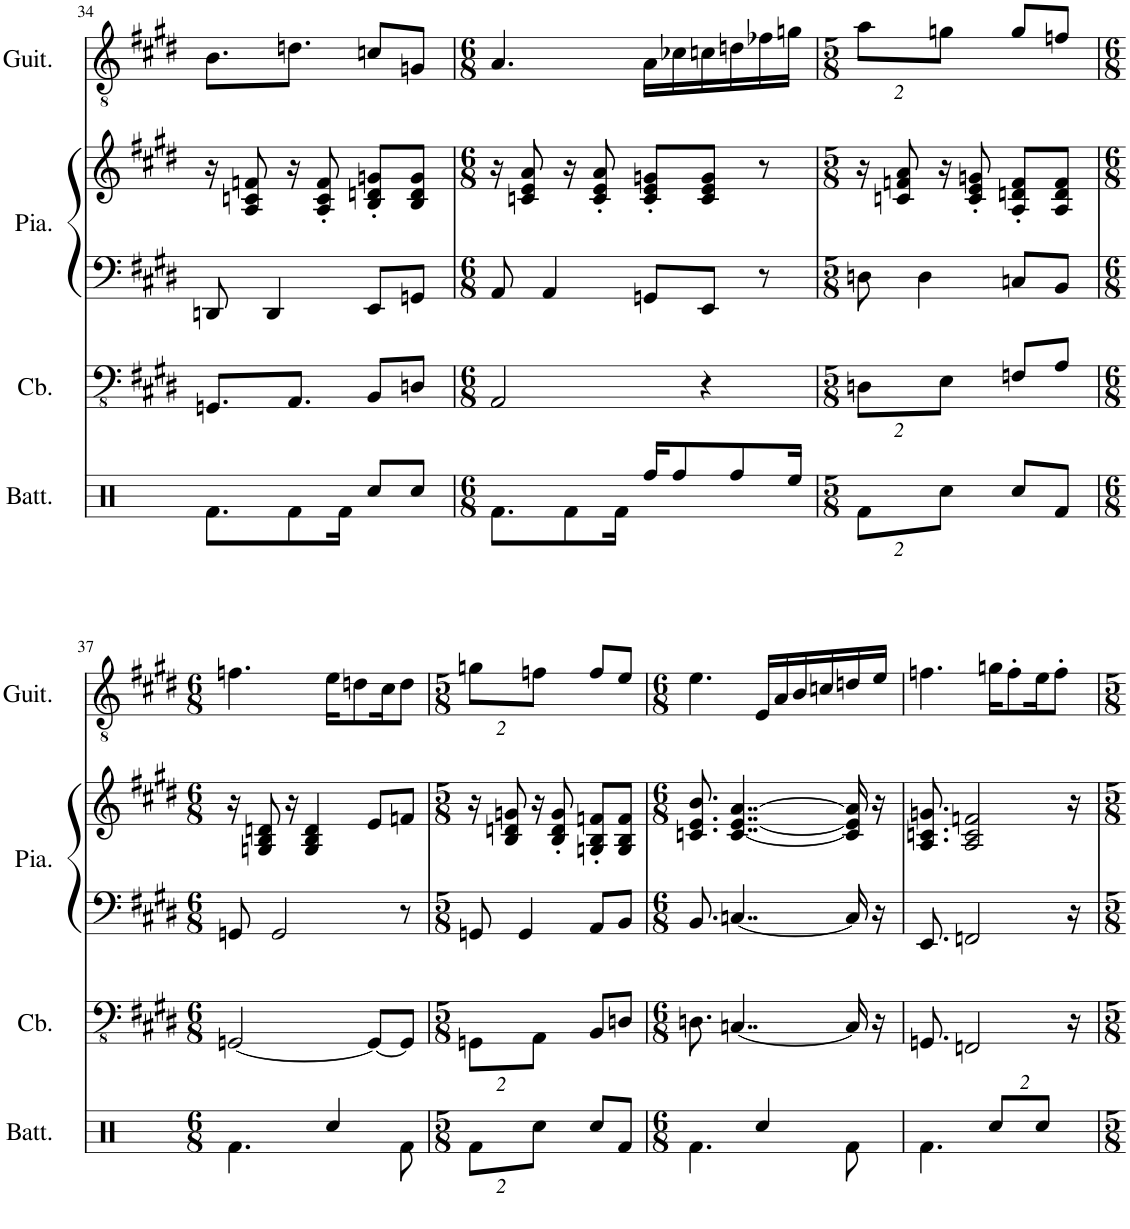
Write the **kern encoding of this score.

**kern	**kern	**kern	**kern	**kern
*part4	*part3	*part2	*part2	*part1
*staff5	*staff4	*staff3	*staff2	*staff1
*I"Batterie	*I"Contrebasse	*I"Piano	*	*I"Guitare classique
*I'Batt.	*I'Cb.	*I'Pia.	*	*I'Guit.
!!LO:PB:g=z
*clefX	*clefFv4	*clefF4	*clefG2	*clefGv2
*k[]	*k[f#c#g#d#]	*k[f#c#g#d#]	*k[f#c#g#d#]	*k[f#c#g#d#]
*M5/8	*M5/8	*M5/8	*M5/8	*M5/8
=34	=34	=34	=34	=34
8.Rf\L	8.GGGn/L	8DDn/	16r	8.B\L
.	.	.	8A/ 8cn/ 8fn/	.
.	.	4DD/	.	.
8Rf\	8.AAA/J	.	16r	8.dn\J
.	.	.	8A/' 8c/' 8f/'	.
16Rf\Jk	.	.	.	.
8Rcc/L	8BBB/L	8EE/L	8B/' 8dn/' 8gn/'L	8cn/L
8Rcc/J	8DDn/J	8GGn/J	8B/ 8d/ 8g/J	8Gn/J
=35	=35	=35	=35	=35
*M6/8	*M6/8	*M6/8	*M6/8	*M6/8
8.Rf\L	2AAA/	8AA/	16r	4.A/
.	.	.	8cn/ 8e/ 8a/	.
.	.	4AA/	.	.
8Rf\	.	.	16r	.
.	.	.	8c/' 8e/' 8a/'	.
16Rf\Jk	.	.	.	.
16Rff/KL	.	8GGn/L	8c/' 8e/' 8gn/'L	16A\LL
8Rff/	.	.	.	16c-X\
.	4r	8EE/J	8c/ 8e/ 8g/J	16cn\
8Rff/	.	.	.	16dn\
.	.	8r	8r	16f-X\
16Ree/Jk	.	.	.	16gn\JJ
=36	=36	=36	=36	=36
*M5/8	*M5/8	*M5/8	*M5/8	*M5/8
*Xbrackettup	*Xbrackettup	*	*	*Xbrackettup
16%3Rf\L	16%3DDn\L	8Dn\	16r	16%3a\L
.	.	.	8cn/ 8fn/ 8a/	.
.	.	4D\	.	.
16%3Rcc\J	16%3EE\J	.	16r	16%3gn\J
.	.	.	8c/' 8e/' 8gn/'	.
8Rcc/L	8FFn/L	8Cn/L	8A/' 8dn/' 8f/'L	8g/L
8Rf/J	8AA/J	8BB/J	8A/ 8d/ 8f/J	8fn/J
!!LO:LB:g=z
=37	=37	=37	=37	=37
*M6/8	*M6/8	*M6/8	*M6/8	*M6/8
4.Rf\	[2GGGn/	8GGn/	16r	4.fn\
.	.	.	8Gn/ 8B/ 8dn/	.
.	.	2GG/	.	.
.	.	.	16r	.
.	.	.	4G/ 4B/ 4d/	.
4Rcc/	.	.	.	16e\KL
.	.	.	.	8dn\
.	8GGG/L_	.	8e/L	.
.	.	.	.	16c#\K
8Rf\	8GGG/J]	8r	8fn/J	8d\J
=38	=38	=38	=38	=38
*M5/8	*M5/8	*M5/8	*M5/8	*M5/8
16%3Rf\L	16%3GGGn\L	8GGn/	16r	16%3gn\L
.	.	.	8B/ 8dn/ 8gn/	.
.	.	4GG/	.	.
16%3Rcc\J	16%3AAA\J	.	16r	16%3fn\J
.	.	.	8B/' 8d/' 8g/'	.
8Rcc/L	8BBB/L	8AA/L	8Gn/' 8B/' 8fn/'L	8f/L
8Rf/J	8DDn/J	8BB/J	8G/ 8B/ 8f/J	8e/J
=39	=39	=39	=39	=39
*M6/8	*M6/8	*M6/8	*M6/8	*M6/8
4.Rf\	8.DDn\	8.BB/	8.cn/ 8.e/ 8.b/	4.e\
.	[4..CCn/	[4..Cn/	[4..c/ [4..e/ [4..a/	.
4Rcc/	.	.	.	16E/LL
.	.	.	.	16A/
.	.	.	.	16B/
.	.	.	.	16cn/
8Rf\	16CC/]	16C/]	16c/] 16e/] 16a/]	16dn/
.	16r	16r	16r	16e/JJ
=40	=40	=40	=40	=40
4.Rf\	8.GGGn/	8.EE/	8.A/ 8.cn/ 8.gn/	4.fn\
.	2FFFn/	2FFn/	2A/ 2c/ 2fn/	.
16%3Rcc/L	.	.	.	16gn\KL
.	.	.	.	8f'\
16%3Rcc/J	.	.	.	16e\K
.	.	.	.	8f'\J
.	16r	16r	16r	.
=	=	=	=	=
*-	*-	*-	*-	*-
